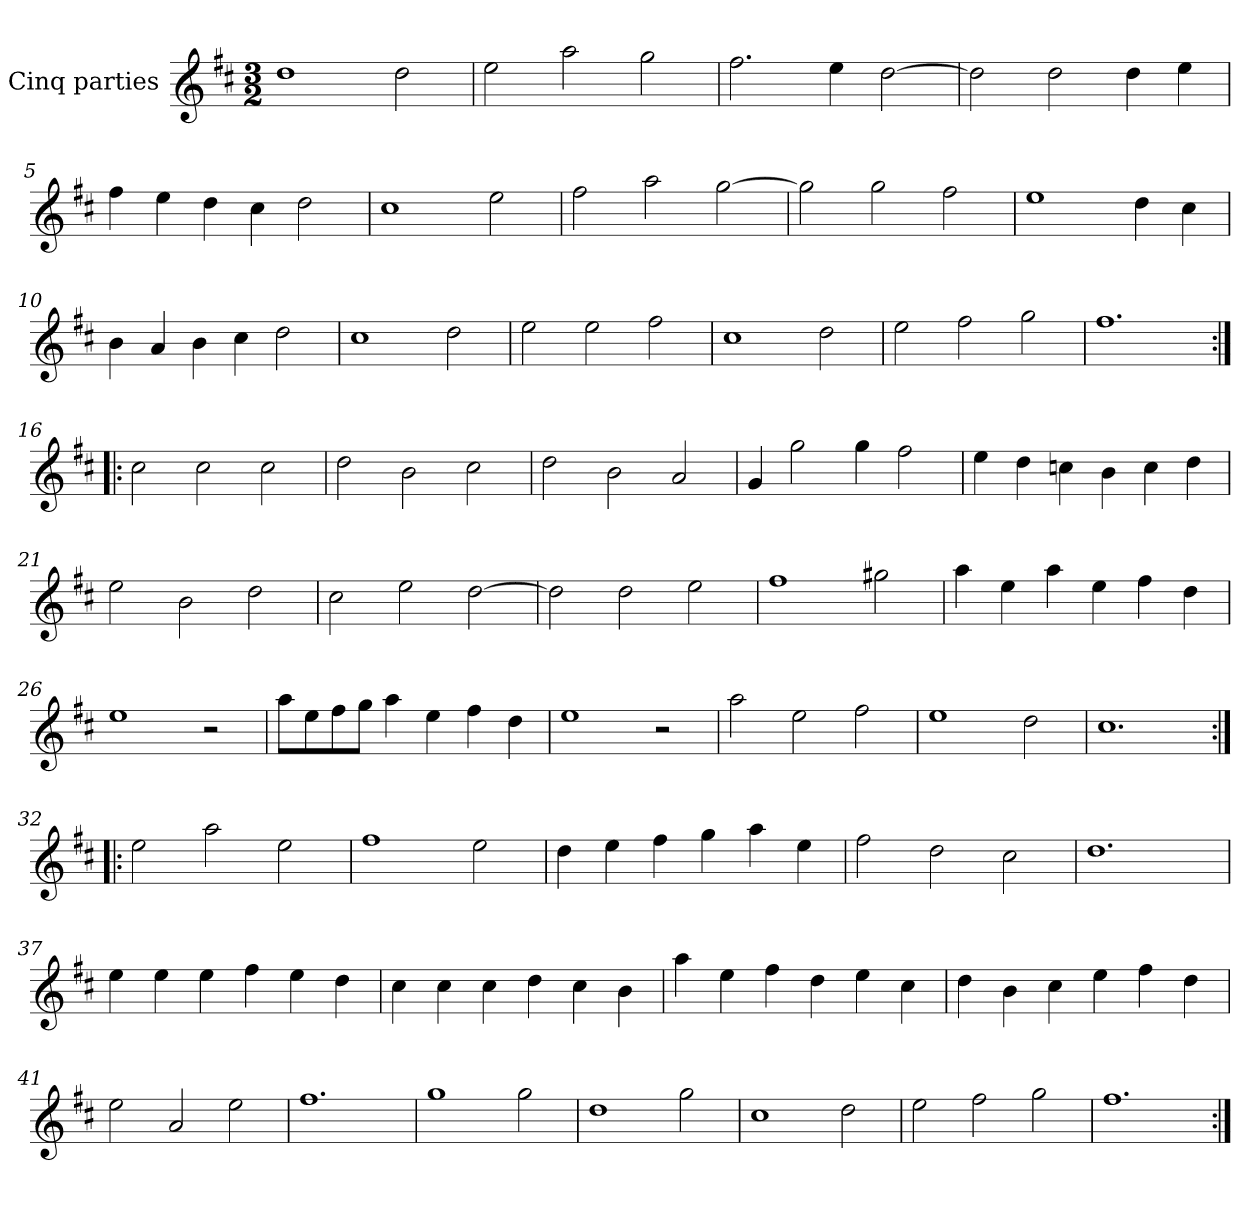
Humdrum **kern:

**kern
*part1
*staff1
*I"Cinq parties
*clefG2
*k[f#c#]
*M3/2
*MM180
=1
1dd
2dd\
=2
2ee\
2aa\
2gg\
=3
2.ff#\
4ee\
[2dd\
=4
2dd\]
2dd\
4dd\
4ee\
=5
4ff#\
4ee\
4dd\
4cc#\
2dd\
=6
1cc#
2ee\
=7
2ff#\
2aa\
[2gg\
=8
2gg\]
2gg\
2ff#\
=9
1ee
4dd\
4cc#\
=10
4b\
4a/
4b\
4cc#\
2dd\
=11
1cc#
2dd\
=12
2ee\
2ee\
2ff#\
=13
1cc#
2dd\
=14
2ee\
2ff#\
2gg\
=15
1.ff#
=16:|!|:
2cc#\
2cc#\
2cc#\
=17
2dd\
2b\
2cc#\
=18
2dd\
2b\
2a/
=19
4g/
2gg\
4gg\
2ff#\
=20
4ee\
4dd\
4ccn\
4b\
4cc\
4dd\
=21
2ee\
2b\
2dd\
=22
2cc#\
2ee\
[2dd\
=23
2dd\]
2dd\
2ee\
=24
1ff#
2gg#X\
=25
4aa\
4ee\
4aa\
4ee\
4ff#\
4dd\
=26
1ee
2r
=27
8aa\L
8ee\
8ff#\
8gg\J
4aa\
4ee\
4ff#\
4dd\
=28
1ee
2r
=29
2aa\
2ee\
2ff#\
=30
1ee
2dd\
=31
1.cc#
=32:|!|:
2ee\
2aa\
2ee\
=33
1ff#
2ee\
=34
4dd\
4ee\
4ff#\
4gg\
4aa\
4ee\
=35
2ff#\
2dd\
2cc#\
=36
1.dd
=37
4ee\
4ee\
4ee\
4ff#\
4ee\
4dd\
=38
4cc#\
4cc#\
4cc#\
4dd\
4cc#\
4b\
=39
4aa\
4ee\
4ff#\
4dd\
4ee\
4cc#\
=40
4dd\
4b\
4cc#\
4ee\
4ff#\
4dd\
=41
2ee\
2a/
2ee\
=42
1.ff#
=43
1gg
2gg\
=44
1dd
2gg\
=45
1cc#
2dd\
=46
2ee\
2ff#\
2gg\
=47
1.ff#
=:|!
*-
